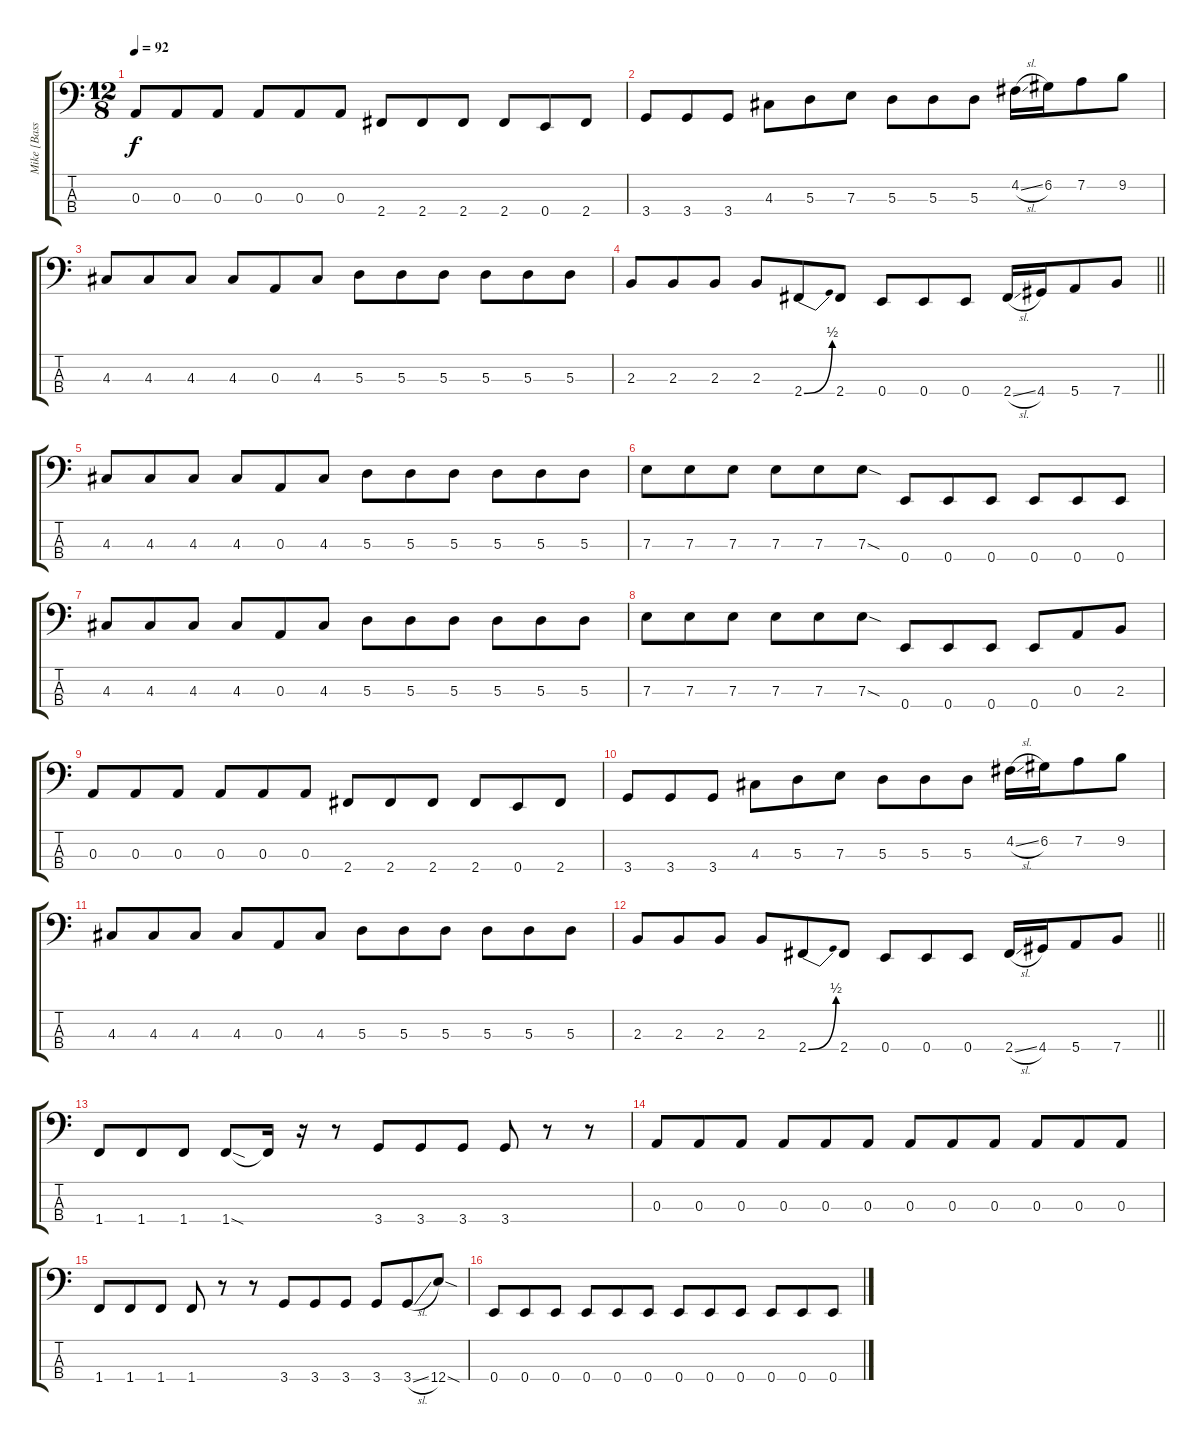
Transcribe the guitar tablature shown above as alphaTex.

\track ("Mike [Bass]" "Mike [Bass") {instrument electricbassfinger}
\staff {score tabs}
\tuning (G2 D2 A1 E1) {hide}
\ts (12 8)
\tempo 92
\clef f4
\ks c
0.3.8{dy f} 0.3.8 0.3.8 0.3.8 0.3.8 0.3.8 2.4.8 2.4.8 2.4.8 2.4.8 0.4.8 2.4.8 |
3.4.8 3.4.8 3.4.8 4.3.8 5.3.8 7.3.8 5.3.8 5.3.8 5.3.8 4.2{sl}.16 6.2.16 7.2.8 9.2.8 |
4.3.8 4.3.8 4.3.8 4.3.8 0.3.8 4.3.8 5.3.8 5.3.8 5.3.8 5.3.8 5.3.8 5.3.8 |
\barLineRight lightlight
2.3.8 2.3.8 2.3.8 2.3.8 2.4{be (bend 0 0 60 2)}.8 2.4.8 0.4.8 0.4.8 0.4.8 2.4{sl}.16 4.4.16 5.4.8 7.4.8 |
4.3.8 4.3.8 4.3.8 4.3.8 0.3.8 4.3.8 5.3.8 5.3.8 5.3.8 5.3.8 5.3.8 5.3.8 |
7.3.8 7.3.8 7.3.8 7.3.8 7.3.8 7.3{sod}.8 0.4.8 0.4.8 0.4.8 0.4.8 0.4.8 0.4.8 |
4.3.8 4.3.8 4.3.8 4.3.8 0.3.8 4.3.8 5.3.8 5.3.8 5.3.8 5.3.8 5.3.8 5.3.8 |
7.3.8 7.3.8 7.3.8 7.3.8 7.3.8 7.3{sod}.8 0.4.8 0.4.8 0.4.8 0.4.8 0.3.8 2.3.8 |
0.3.8 0.3.8 0.3.8 0.3.8 0.3.8 0.3.8 2.4.8 2.4.8 2.4.8 2.4.8 0.4.8 2.4.8 |
3.4.8 3.4.8 3.4.8 4.3.8 5.3.8 7.3.8 5.3.8 5.3.8 5.3.8 4.2{sl}.16 6.2.16 7.2.8 9.2.8 |
4.3.8 4.3.8 4.3.8 4.3.8 0.3.8 4.3.8 5.3.8 5.3.8 5.3.8 5.3.8 5.3.8 5.3.8 |
\barLineRight lightlight
2.3.8 2.3.8 2.3.8 2.3.8 2.4{be (bend 0 0 60 2)}.8 2.4.8 0.4.8 0.4.8 0.4.8 2.4{sl}.16 4.4.16 5.4.8 7.4.8 |
1.4.8 1.4.8 1.4.8 1.4{sod}.8 1.4{t}.16 r.16 r.8 3.4.8 3.4.8 3.4.8 3.4.8 r.8 r.8 |
0.3.8 0.3.8 0.3.8 0.3.8 0.3.8 0.3.8 0.3.8 0.3.8 0.3.8 0.3.8 0.3.8 0.3.8 |
1.4.8 1.4.8 1.4.8 1.4.8 r.8 r.8 3.4.8 3.4.8 3.4.8 3.4.8 3.4{sl}.8 12.4{sod}.8 |
0.4.8 0.4.8 0.4.8 0.4.8 0.4.8 0.4.8 0.4.8 0.4.8 0.4.8 0.4.8 0.4.8 0.4.8
